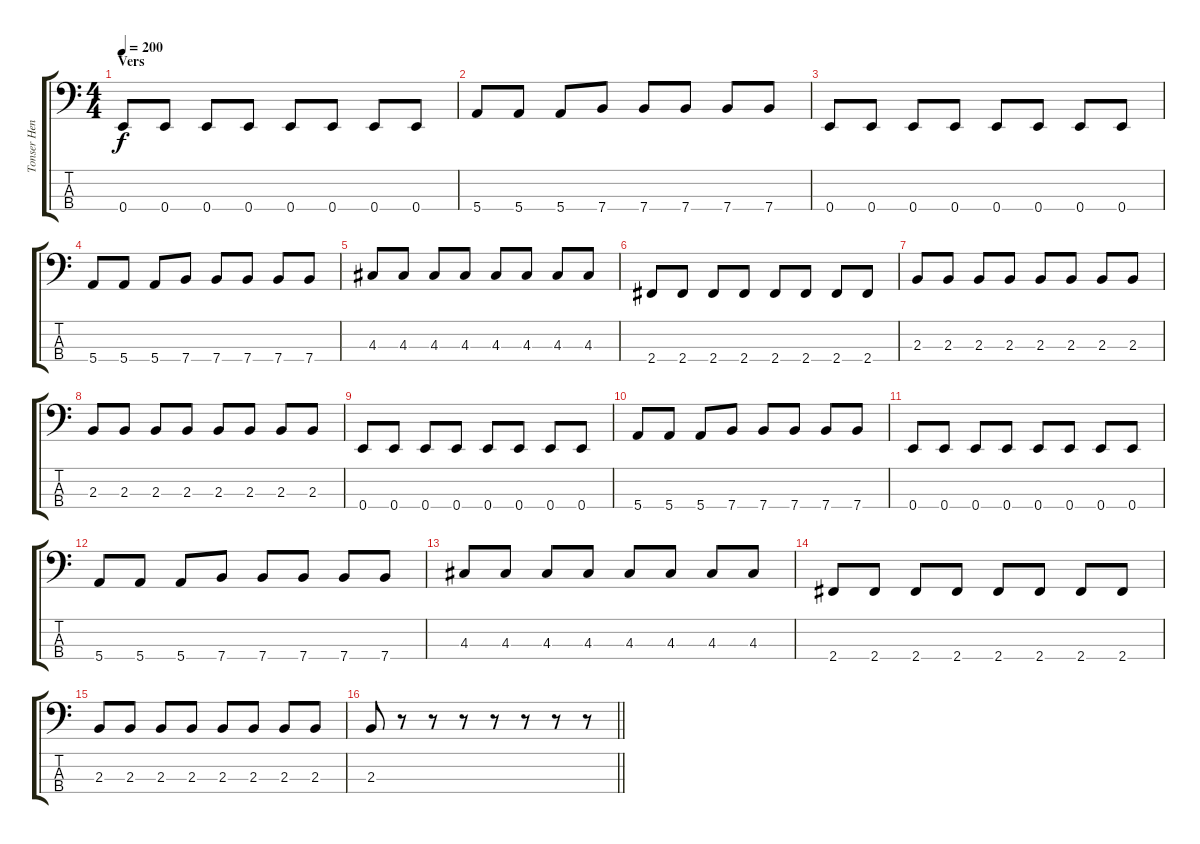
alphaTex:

\track ("Tonser Henrik ( Dengang )" "Tonser Hen") {instrument electricbasspick}
\staff {score tabs}
\tuning (G2 D2 A1 E1) {hide}
\ts (4 4)
\section ("" "Vers ")
\tempo 200
\clef f4
\ks c
0.4.8{dy f} 0.4.8 0.4.8 0.4.8 0.4.8 0.4.8 0.4.8 0.4.8 |
5.4.8 5.4.8 5.4.8 7.4.8 7.4.8 7.4.8 7.4.8 7.4.8 |
0.4.8 0.4.8 0.4.8 0.4.8 0.4.8 0.4.8 0.4.8 0.4.8 |
5.4.8 5.4.8 5.4.8 7.4.8 7.4.8 7.4.8 7.4.8 7.4.8 |
4.3.8 4.3.8 4.3.8 4.3.8 4.3.8 4.3.8 4.3.8 4.3.8 |
2.4.8 2.4.8 2.4.8 2.4.8 2.4.8 2.4.8 2.4.8 2.4.8 |
2.3.8 2.3.8 2.3.8 2.3.8 2.3.8 2.3.8 2.3.8 2.3.8 |
2.3.8 2.3.8 2.3.8 2.3.8 2.3.8 2.3.8 2.3.8 2.3.8 |
0.4.8 0.4.8 0.4.8 0.4.8 0.4.8 0.4.8 0.4.8 0.4.8 |
5.4.8 5.4.8 5.4.8 7.4.8 7.4.8 7.4.8 7.4.8 7.4.8 |
0.4.8 0.4.8 0.4.8 0.4.8 0.4.8 0.4.8 0.4.8 0.4.8 |
5.4.8 5.4.8 5.4.8 7.4.8 7.4.8 7.4.8 7.4.8 7.4.8 |
4.3.8 4.3.8 4.3.8 4.3.8 4.3.8 4.3.8 4.3.8 4.3.8 |
2.4.8 2.4.8 2.4.8 2.4.8 2.4.8 2.4.8 2.4.8 2.4.8 |
2.3.8 2.3.8 2.3.8 2.3.8 2.3.8 2.3.8 2.3.8 2.3.8 |
\barLineRight lightlight
2.3.8 r.8 r.8 r.8 r.8 r.8 r.8 r.8
